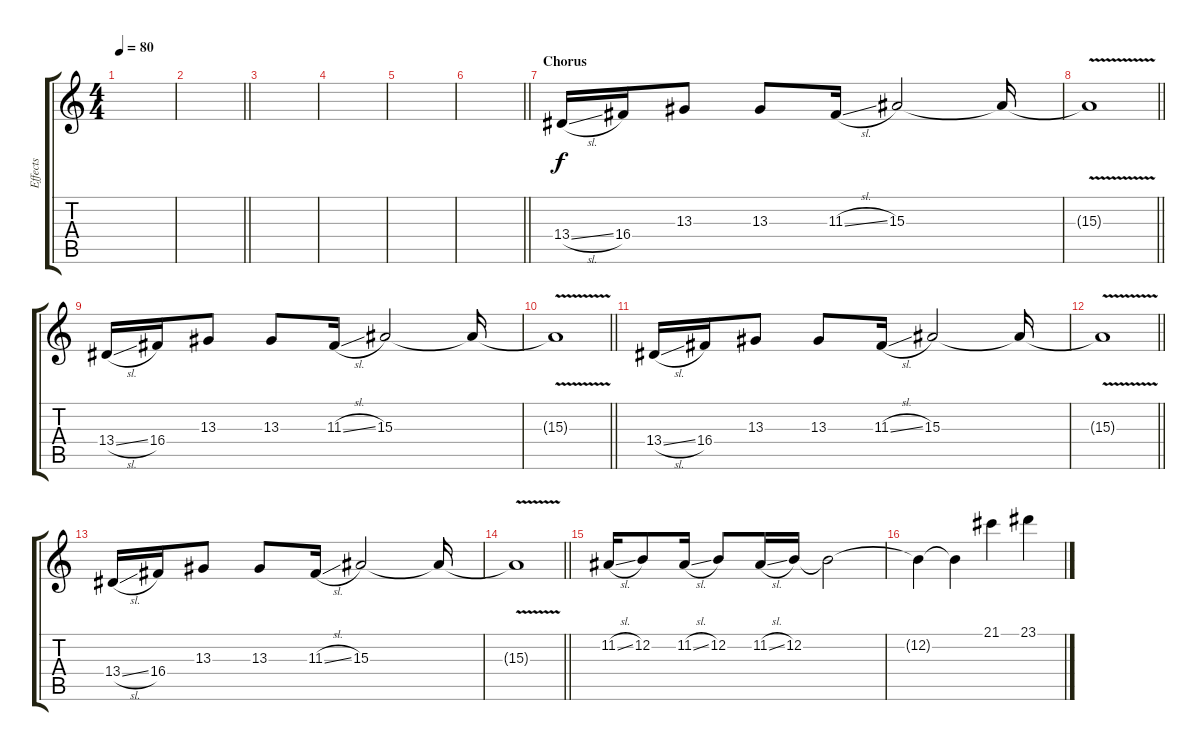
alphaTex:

\track ("Effects" "Effects") {instrument pad8sweep}
\staff {score tabs}
\tuning (E4 B3 G3 D3 A2 E2) {hide}
\ts (4 4)
\tempo 80
\clef g2
\ks c
|
\barLineRight lightlight
|
|
|
|
\barLineRight lightlight
|
\section ("" "Chorus")
13.4{sl}.16 16.4.16 13.3.8 13.3.8 11.3{sl}.16 15.3.2 15.3{t}.16 |
\barLineRight lightlight
15.3{v t}.1 |
13.4{sl}.16 16.4.16 13.3.8 13.3.8 11.3{sl}.16 15.3.2 15.3{t}.16 |
\barLineRight lightlight
15.3{v t}.1 |
13.4{sl}.16 16.4.16 13.3.8 13.3.8 11.3{sl}.16 15.3.2 15.3{t}.16 |
\barLineRight lightlight
15.3{v t}.1 |
13.4{sl}.16 16.4.16 13.3.8 13.3.8 11.3{sl}.16 15.3.2 15.3{t}.16 |
\barLineRight lightlight
15.3{v t}.1 |
\section ("" "")
11.2{sl}.16 12.2.8 11.2{sl}.16 12.2.8 11.2{sl}.16 12.2.16 12.2{t}.2 |
12.2{t}.4 12.2{t}.4 21.1.4 23.1.4
